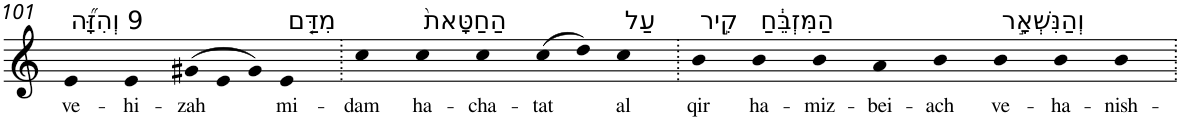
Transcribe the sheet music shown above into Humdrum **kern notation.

**kern	**text
*part1	*part1
*staff1	*staff1
*I"Piano	*
*I'Pno	*
!!LO:PB:g=z
*clefG2	*
*k[]	*
=101	=101
!LO:TX:a:t=9 וְהִזָּ֞ה	!
!	!LO:LY:b
4e	ve-
!	!LO:LY:b
4e	-hi-
*Xtuplet	*
!	!LO:LY:b
(>12g#X	-zah
12e	.
12g#)	.
!LO:TX:a:t=מִדַּ֤ם	!
!	!LO:LY:b
4e	mi-
=102.	=102.
!	!LO:LY:b
4cc	-dam
!LO:TX:a:t=הַחַטָּאת֙	!
!	!LO:LY:b
4cc	ha-
!	!LO:LY:b
4cc	-cha-
!	!LO:LY:b
(>8cc	-tat
8dd)	.
!LO:TX:a:t=עַל	!
!	!LO:LY:b
4cc	al
=103.	=103.
!LO:TX:a:t=קִ֣יר	!
!	!LO:LY:b
4b	qir
!LO:TX:a:t=הַמִּזְבֵּ֔חַ	!
!	!LO:LY:b
4b	ha-
!	!LO:LY:b
4b	-miz-
!	!LO:LY:b
4a	-bei-
!	!LO:LY:b
4b	-ach
!LO:TX:a:t=וְהַנִּשְׁאָ֣ר	!
!	!LO:LY:b
4b	ve-
!	!LO:LY:b
4b	-ha-
!	!LO:LY:b
4b	-nish-
=.	=.
*-	*-
